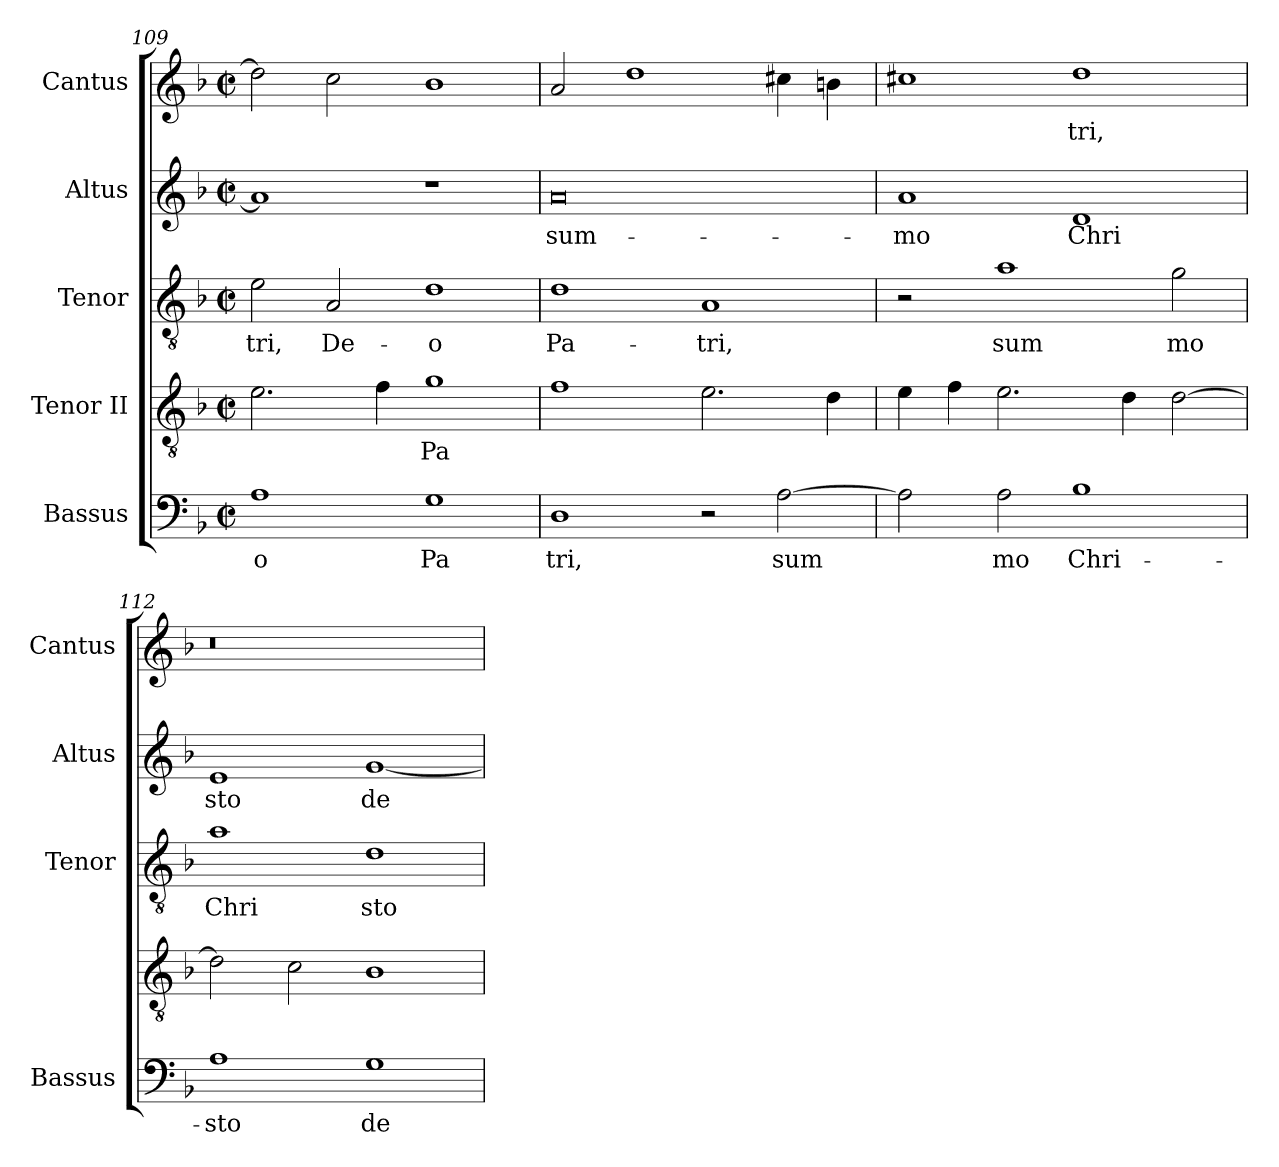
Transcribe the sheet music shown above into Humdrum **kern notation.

**kern	**text	**kern	**text	**kern	**text	**kern	**text	**kern	**text
*part5	*part5	*part4	*part4	*part3	*part3	*part2	*part2	*part1	*part1
*staff5	*staff5	*staff4	*staff4	*staff3	*staff3	*staff2	*staff2	*staff1	*staff1
*I"Bassus	*	*I"Tenor II	*	*I"Tenor	*	*I"Altus	*	*I"Cantus	*
*I'Bassus	*	*	*	*I'Tenor	*	*I'Altus	*	*I'Cantus	*
*clefF4	*	*clefGv2	*	*clefGv2	*	*clefG2	*	*clefG2	*
*k[b-]	*	*k[b-]	*	*k[b-]	*	*k[b-]	*	*k[b-]	*
*F:	*	*F:	*	*F:	*	*F:	*	*F:	*
*M2/2	*	*M2/2	*	*M2/2	*	*M2/2	*	*M2/2	*
*met(c|)	*	*met(c|)	*	*met(c|)	*	*met(c|)	*	*met(c|)	*
=109	=109	=109	=109	=109	=109	=109	=109	=109	=109
!	!LO:LY:b:cj	!	!	!	!LO:LY:b:cj	!	!	!	!
1A	o	2.e\	.	2e\	-tri,	1a]	.	2dd\]	.
!	!	!	!	!	!LO:LY:b:cj	!	!	!	!
.	.	.	.	2A/	De-	.	.	2cc\	.
.	.	4f\	.	.	.	.	.	.	.
!	!LO:LY:b:cj	!	!LO:LY:b:cj	!	!LO:LY:b:cj	!	!	!	!
1G	Pa	1g	Pa	1d	-o	1r	.	1b-	.
=110	=110	=110	=110	=110	=110	=110	=110	=110	=110
!	!LO:LY:b:cj	!	!	!	!LO:LY:b:cj	!	!LO:LY:b:cj	!	!
1D	tri,	1f	.	1d	Pa-	0a	sum-	2a/	.
.	.	.	.	.	.	.	.	1dd	.
!	!	!	!	!	!LO:LY:b:cj	!	!	!	!
2r	.	2.e\	.	1A	-tri,	.	.	.	.
!	!LO:LY:b	!	!	!	!	!	!	!	!
[>2A\	sum	.	.	.	.	.	.	4cc#X\	.
.	.	4d\	.	.	.	.	.	4b\	.
!!LO:LB:g=z
=111	=111	=111	=111	=111	=111	=111	=111	=111	=111
!	!	!	!	!	!	!	!LO:LY:b:cj	!	!
2A\]	.	4e\	.	2r	.	1a	-mo	1cc#X	.
.	.	4f\	.	.	.	.	.	.	.
!	!LO:LY:b:cj	!	!	!	!LO:LY:b:cj	!	!	!	!
2A\	mo	2.e\	.	1a	sum	.	.	.	.
!	!LO:LY:b:cj	!	!	!	!	!	!LO:LY:b:cj	!	!LO:LY:b:cj
1B-	Chri-	.	.	.	.	1d	Chri	1dd	tri,
.	.	4d\	.	.	.	.	.	.	.
!	!	!	!	!	!LO:LY:b:cj	!	!	!	!
.	.	[>2d\	.	2g\	mo	.	.	.	.
=112	=112	=112	=112	=112	=112	=112	=112	=112	=112
!	!LO:LY:b:cj	!	!	!	!LO:LY:b:cj	!	!LO:LY:b:cj	!	!
1A	-sto	2d\]	.	1a	Chri	1e	sto	0r	.
.	.	2c\	.	.	.	.	.	.	.
!	!LO:LY:b:cj	!	!	!	!LO:LY:b:cj	!	!LO:LY:b:cj	!	!
1G	de-	1B-	.	1d	sto	[<1g	de	.	.
=	=	=	=	=	=	=	=	=	=
*-	*-	*-	*-	*-	*-	*-	*-	*-	*-
